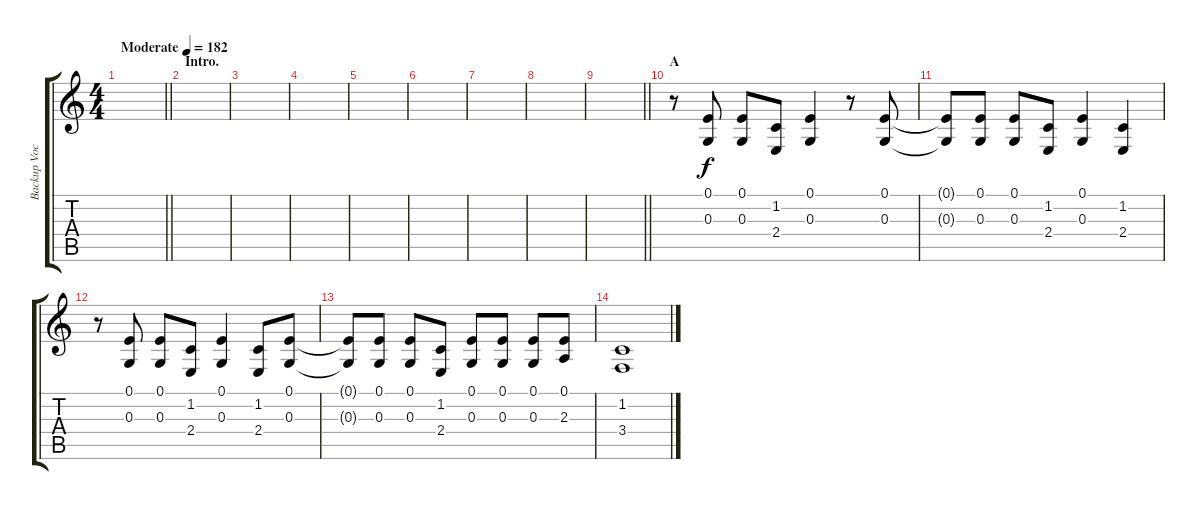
\track ("Backup Vocals" "Backup Voc") {instrument altosax}
\staff {score tabs}
\tuning (E4 B3 G3 D3 A2 E2) {hide}
\ts (4 4)
\tempo (182 "Moderate")
\clef g2
\barLineRight lightlight
\ks c
|
\section ("" "Intro.")
|
|
|
|
|
|
|
\barLineRight lightlight
|
\section ("" "A")
r.8 (0.1 0.3).8 (0.1 0.3).8 (1.2 2.4).8 (0.1 0.3).4 r.8 (0.1 0.3).8 |
(0.1{t} 0.3{t}).8 (0.1 0.3).8 (0.1 0.3).8 (1.2 2.4).8 (0.1 0.3).4 (1.2 2.4).4 |
r.8 (0.1 0.3).8 (0.1 0.3).8 (1.2 2.4).8 (0.1 0.3).4 (1.2 2.4).8 (0.1 0.3).8 |
(0.1{t} 0.3{t}).8 (0.1 0.3).8 (0.1 0.3).8 (1.2 2.4).8 (0.1 0.3).8 (0.1 0.3).8 (0.1 0.3).8 (0.1 2.3).8 |
(1.2 3.4).1
